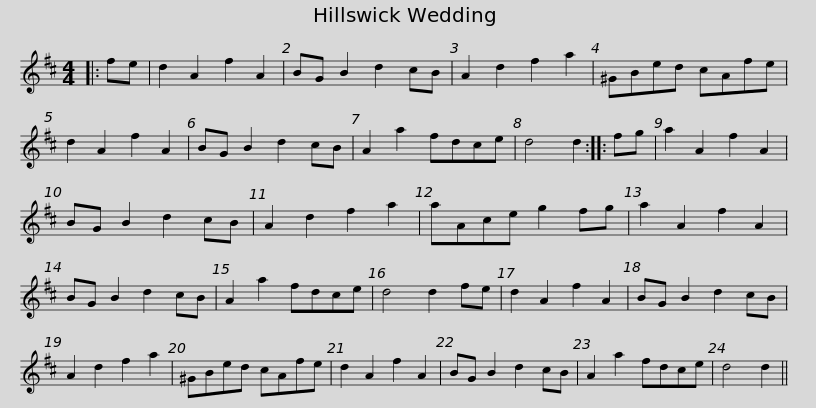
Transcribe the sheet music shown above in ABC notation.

X:1
L:1/8
M:4/4
I:linebreak $
K:D
V:1 treble
V:1
|: fe | d2 A2 f2 A2 | BG B2 d2 cB | A2 d2 f2 a2 | ^GBed cAfe | %5
 d2 A2 f2 A2 | BG B2 d2 cB | A2 a2 fdce |$ d4 d2 :: fg | %10
 a2 A2 f2 A2 | BG B2 d2 cB | A2 d2 f2 a2 | aAce g2 fg | a2 A2 f2 A2 | %15
 BG B2 d2 cB | A2 a2 fdce |$ d4 d2 fe | d2 A2 f2 A2 | BG B2 d2 cB | %20
 A2 d2 f2 a2 | ^GBed cAfe | d2 A2 f2 A2 | BG B2 d2 cB | A2 a2 fdce |$ %25
 d4 d2 || %26
